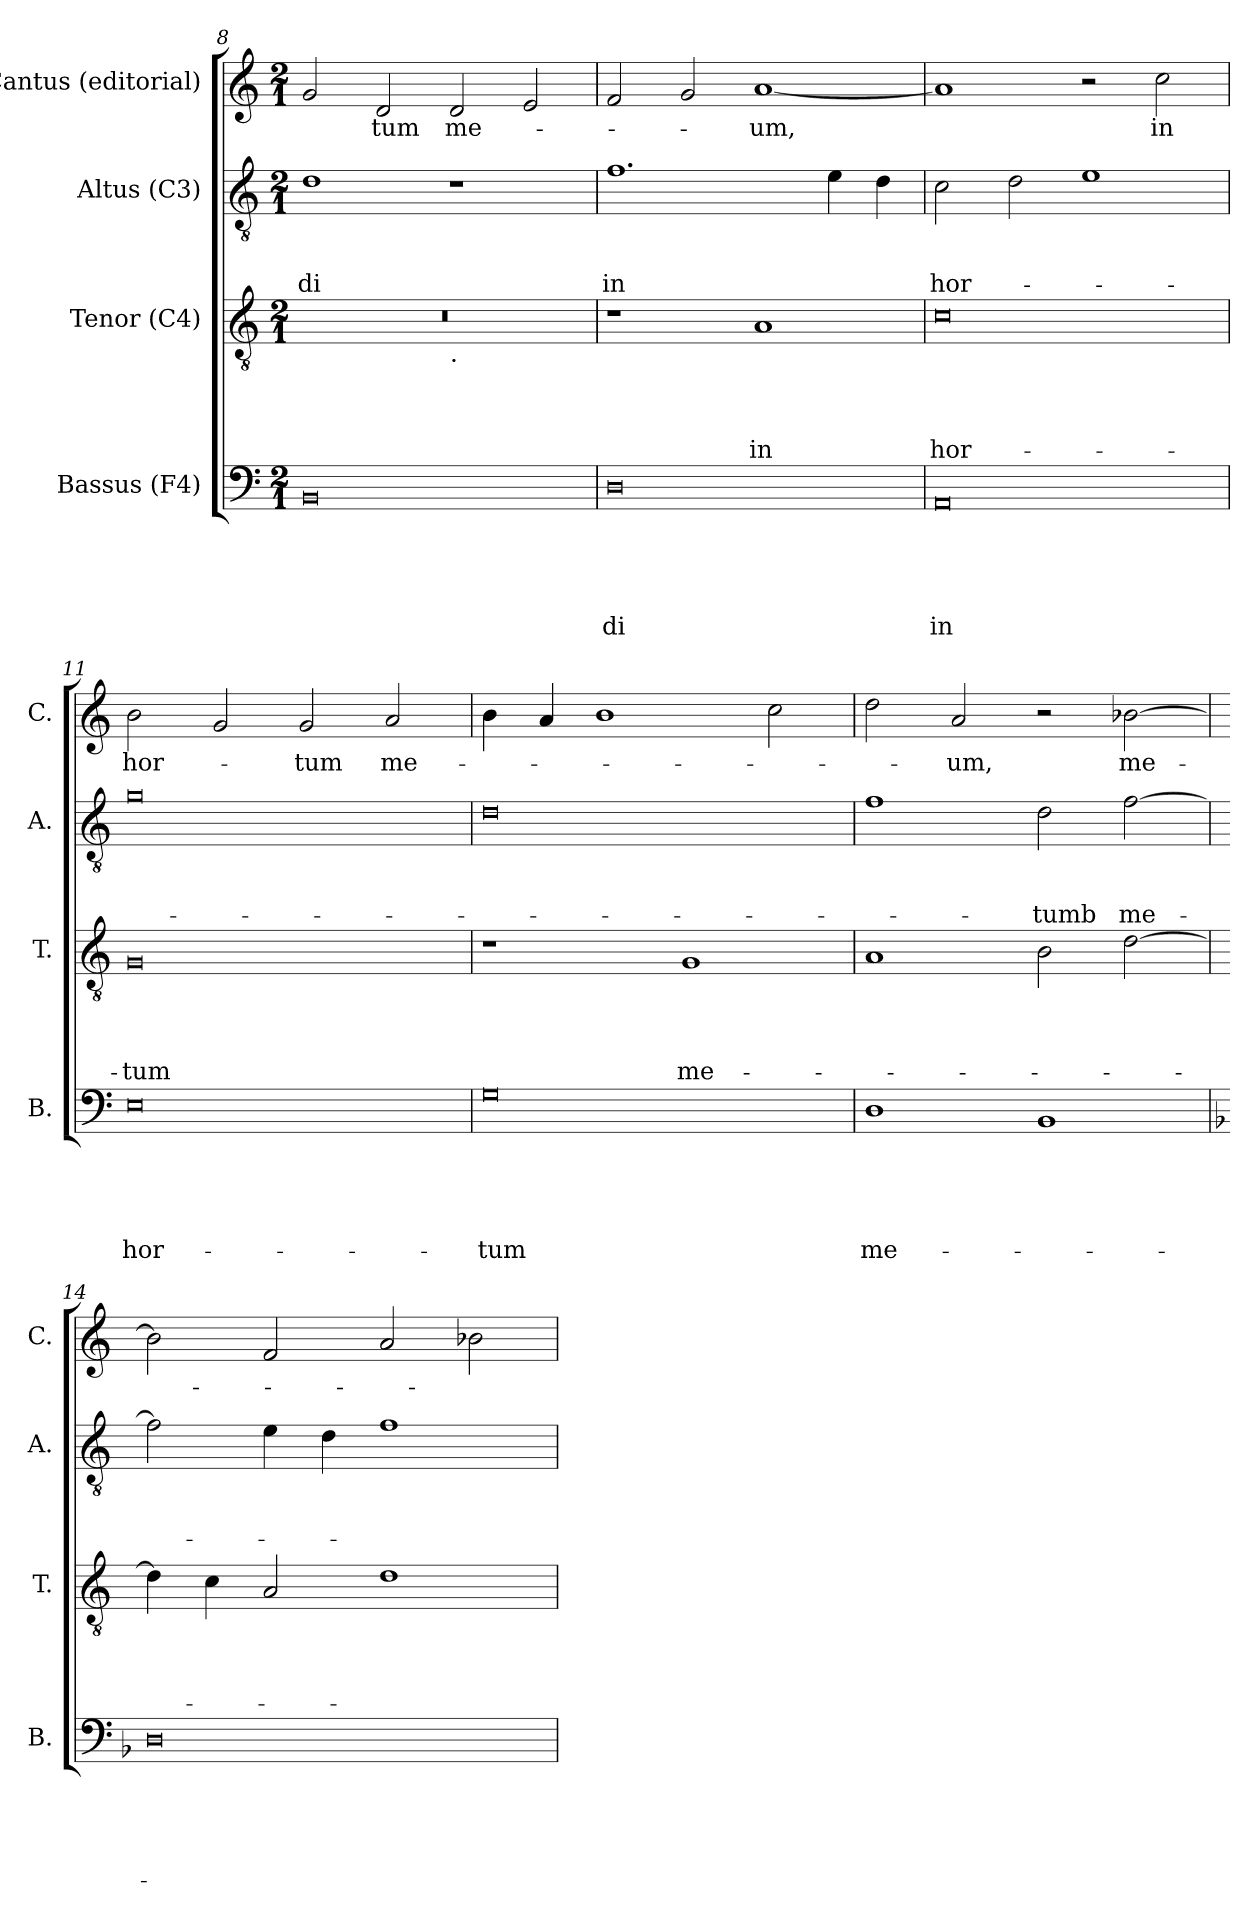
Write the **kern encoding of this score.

**kern	**text	**text	**text	**text	**text	**kern	**text	**text	**text	**text	**kern	**text	**text	**text	**kern	**text
*part4	*part4	*part4	*part4	*part4	*part4	*part3	*part3	*part3	*part3	*part3	*part2	*part2	*part2	*part2	*part1	*part1
*staff4	*staff4	*staff4	*staff4	*staff4	*staff4	*staff3	*staff3	*staff3	*staff3	*staff3	*staff2	*staff2	*staff2	*staff2	*staff1	*staff1
*I"Bassus (F4)	*	*	*	*	*	*I"Tenor (C4)	*	*	*	*	*I"Altus (C3)	*	*	*	*I"Cantus (editorial)	*
*I'B.	*	*	*	*	*	*I'T.	*	*	*	*	*I'A.	*	*	*	*I'C.	*
*clefF4	*	*	*	*	*	*clefGv2	*	*	*	*	*clefGv2	*	*	*	*clefG2	*
*k[]	*	*	*	*	*	*k[]	*	*	*	*	*k[]	*	*	*	*k[]	*
*C:	*	*	*	*	*	*C:	*	*	*	*	*C:	*	*	*	*C:	*
*M2/1	*	*	*	*	*	*M2/1	*	*	*	*	*M2/1	*	*	*	*M2/1	*
=8	=8	=8	=8	=8	=8	=8	=8	=8	=8	=8	=8	=8	=8	=8	=8	=8
!	!	!	!	!	!	!	!	!	!	!	!	!	!	!LO:LY:b	!	!
*	*	*	*	*	*	*^	*	*	*	*	*	*	*	*	*	*
0BB	.	.	.	.	.	0r	1ryy	.	.	.	.	1d	.	.	-di	2g/	.
!	!	!	!	!	!	!	!	!	!	!	!	!	!	!	!	!	!LO:LY:b
.	.	.	.	.	.	.	.	.	.	.	.	.	.	.	.	2d/	-tum
!	!	!	!	!	!	!	!LO:TX:b:t=.	!	!	!	!	!	!	!	!	!	!
!	!	!	!	!	!	!	!	!	!	!	!	!	!	!	!	!	!LO:LY:b
.	.	.	.	.	.	.	1ryy	.	.	.	.	1r	.	.	.	2d/	me-
.	.	.	.	.	.	.	.	.	.	.	.	.	.	.	.	2e/	.
=9	=9	=9	=9	=9	=9	=9	=9	=9	=9	=9	=9	=9	=9	=9	=9	=9	=9
!	!	!	!	!	!LO:LY:b:rj	!	!	!	!	!	!	!	!	!	!LO:LY:b	!	!
*	*	*	*	*	*	*v	*v	*	*	*	*	*	*	*	*	*	*
0D	.	.	.	.	-di	1r	.	.	.	.	1.f	.	.	in	2f/	.
.	.	.	.	.	.	.	.	.	.	.	.	.	.	.	2g/	.
!	!	!	!	!	!	!	!	!	!	!LO:LY:b	!	!	!	!	!	!LO:LY:b
.	.	.	.	.	.	1A	.	.	.	in	.	.	.	.	[<1a	-um,
.	.	.	.	.	.	.	.	.	.	.	4e\	.	.	.	.	.
.	.	.	.	.	.	.	.	.	.	.	4d\	.	.	.	.	.
=10	=10	=10	=10	=10	=10	=10	=10	=10	=10	=10	=10	=10	=10	=10	=10	=10
!	!	!	!	!	!LO:LY:b:rj	!	!	!	!	!LO:LY:b	!	!	!	!LO:LY:b	!	!
0AA	.	.	.	.	in	0c	.	.	.	hor-	2c\	.	.	hor-	1a]	.
.	.	.	.	.	.	.	.	.	.	.	2d\	.	.	.	.	.
.	.	.	.	.	.	.	.	.	.	.	1e	.	.	.	2r	.
!	!	!	!	!	!	!	!	!	!	!	!	!	!	!	!	!LO:LY:b
.	.	.	.	.	.	.	.	.	.	.	.	.	.	.	2cc\	in
!!LO:LB:g=z
=11	=11	=11	=11	=11	=11	=11	=11	=11	=11	=11	=11	=11	=11	=11	=11	=11
!	!	!	!	!	!LO:LY:b	!	!	!	!	!LO:LY:b	!	!	!	!	!	!LO:LY:b
0E	.	.	.	.	hor-	0G	.	.	.	-tum	0g	.	.	.	2b\	hor-
.	.	.	.	.	.	.	.	.	.	.	.	.	.	.	2g/	.
!	!	!	!	!	!	!	!	!	!	!	!	!	!	!	!	!LO:LY:b
.	.	.	.	.	.	.	.	.	.	.	.	.	.	.	2g/	-tum
!	!	!	!	!	!	!	!	!	!	!	!	!	!	!	!	!LO:LY:b
.	.	.	.	.	.	.	.	.	.	.	.	.	.	.	2a/	me-
=12	=12	=12	=12	=12	=12	=12	=12	=12	=12	=12	=12	=12	=12	=12	=12	=12
!	!	!	!	!	!LO:LY:b	!	!	!	!	!	!	!	!	!	!	!
0G	.	.	.	.	-tum	1r	.	.	.	.	0d	.	.	.	4b\	.
.	.	.	.	.	.	.	.	.	.	.	.	.	.	.	4a/	.
.	.	.	.	.	.	.	.	.	.	.	.	.	.	.	1b	.
!	!	!	!	!	!	!	!	!	!	!LO:LY:b	!	!	!	!	!	!
.	.	.	.	.	.	1G	.	.	.	me-	.	.	.	.	.	.
.	.	.	.	.	.	.	.	.	.	.	.	.	.	.	2cc\	.
=13	=13	=13	=13	=13	=13	=13	=13	=13	=13	=13	=13	=13	=13	=13	=13	=13
!	!	!	!	!	!LO:LY:b	!	!	!	!	!	!	!	!	!	!	!
1D	.	.	.	.	me-	1A	.	.	.	.	1f	.	.	.	2dd\	.
!	!	!	!	!	!	!	!	!	!	!	!	!	!	!	!	!LO:LY:b
.	.	.	.	.	.	.	.	.	.	.	.	.	.	.	2a/	-um,
!	!	!	!	!	!	!	!	!	!	!	!	!	!	!LO:LY:b:rj	!	!
1BB	.	.	.	.	.	2B\	.	.	.	.	2d\	.	.	-tumb	2r	.
!	!	!	!	!	!	!	!	!	!	!	!	!	!	!LO:LY:b	!	!LO:LY:b
.	.	.	.	.	.	[>2d\	.	.	.	.	[>2f\	.	.	me-	[>2b-X\	me-
=14	=14	=14	=14	=14	=14	=14	=14	=14	=14	=14	=14	=14	=14	=14	=14	=14
*k[b-]	*	*	*	*	*	*	*	*	*	*	*	*	*	*	*	*
*F:	*	*	*	*	*	*	*	*	*	*	*	*	*	*	*	*
0D	.	.	.	.	.	4d\]	.	.	.	.	2f\]	.	.	.	2b-\]	.
.	.	.	.	.	.	4c\	.	.	.	.	.	.	.	.	.	.
.	.	.	.	.	.	2A/	.	.	.	.	4e\	.	.	.	2f/	.
.	.	.	.	.	.	.	.	.	.	.	4d\	.	.	.	.	.
.	.	.	.	.	.	1d	.	.	.	.	1f	.	.	.	2a/	.
.	.	.	.	.	.	.	.	.	.	.	.	.	.	.	2b-X\	.
=	=	=	=	=	=	=	=	=	=	=	=	=	=	=	=	=
*-	*-	*-	*-	*-	*-	*-	*-	*-	*-	*-	*-	*-	*-	*-	*-	*-
